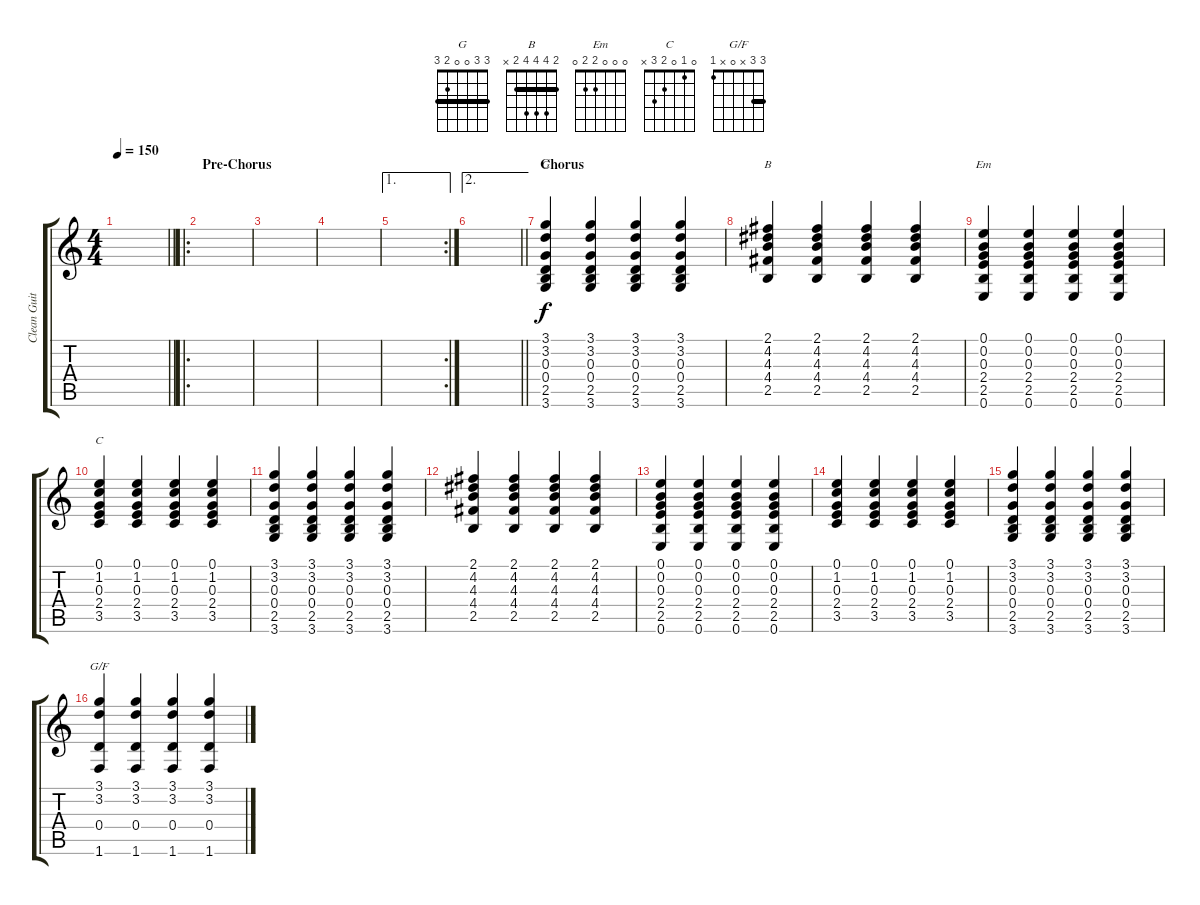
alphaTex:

\track ("Clean Guitar" "Clean Guit") {instrument electricguitarclean}
\staff {score tabs}
\tuning (E4 B3 G3 D3 A2 E2) {hide}
\chord ("G" 3 3 0 0 2 3) {barre 3}
\chord ("B" 2 4 4 4 2 x) {barre 2}
\chord ("Em" 0 0 0 2 2 0)
\chord ("C" 0 1 0 2 3 x)
\chord ("G/F" 3 3 x 0 x 1) {barre 3}
\ts (4 4)
\tempo 150
\clef g2
\barLineRight lightlight
\ks c
|
\ro
\section ("" "Pre-Chorus")
|
|
|
\ae 1
\rc 2
|
\ae 2
\barLineRight lightlight
|
\section ("" "Chorus")
(3.1 3.2 0.3 0.4 2.5 3.6).4{ch "G"} (3.1 3.2 0.3 0.4 2.5 3.6).4 (3.1 3.2 0.3 0.4 2.5 3.6).4 (3.1 3.2 0.3 0.4 2.5 3.6).4 |
(2.1 4.2 4.3 4.4 2.5).4{ch "B"} (2.1 4.2 4.3 4.4 2.5).4 (2.1 4.2 4.3 4.4 2.5).4 (2.1 4.2 4.3 4.4 2.5).4 |
(0.1 0.2 0.3 2.4 2.5 0.6).4{ch "Em"} (0.1 0.2 0.3 2.4 2.5 0.6).4 (0.1 0.2 0.3 2.4 2.5 0.6).4 (0.1 0.2 0.3 2.4 2.5 0.6).4 |
(0.1 1.2 0.3 2.4 3.5).4{ch "C"} (0.1 1.2 0.3 2.4 3.5).4 (0.1 1.2 0.3 2.4 3.5).4 (0.1 1.2 0.3 2.4 3.5).4 |
(3.1 3.2 0.3 0.4 2.5 3.6).4 (3.1 3.2 0.3 0.4 2.5 3.6).4 (3.1 3.2 0.3 0.4 2.5 3.6).4 (3.1 3.2 0.3 0.4 2.5 3.6).4 |
(2.1 4.2 4.3 4.4 2.5).4 (2.1 4.2 4.3 4.4 2.5).4 (2.1 4.2 4.3 4.4 2.5).4 (2.1 4.2 4.3 4.4 2.5).4 |
(0.1 0.2 0.3 2.4 2.5 0.6).4 (0.1 0.2 0.3 2.4 2.5 0.6).4 (0.1 0.2 0.3 2.4 2.5 0.6).4 (0.1 0.2 0.3 2.4 2.5 0.6).4 |
(0.1 1.2 0.3 2.4 3.5).4 (0.1 1.2 0.3 2.4 3.5).4 (0.1 1.2 0.3 2.4 3.5).4 (0.1 1.2 0.3 2.4 3.5).4 |
(3.1 3.2 0.3 0.4 2.5 3.6).4 (3.1 3.2 0.3 0.4 2.5 3.6).4 (3.1 3.2 0.3 0.4 2.5 3.6).4 (3.1 3.2 0.3 0.4 2.5 3.6).4 |
(3.1 3.2 0.4 1.6).4{ch "G/F"} (3.1 3.2 0.4 1.6).4 (3.1 3.2 0.4 1.6).4 (3.1 3.2 0.4 1.6).4
